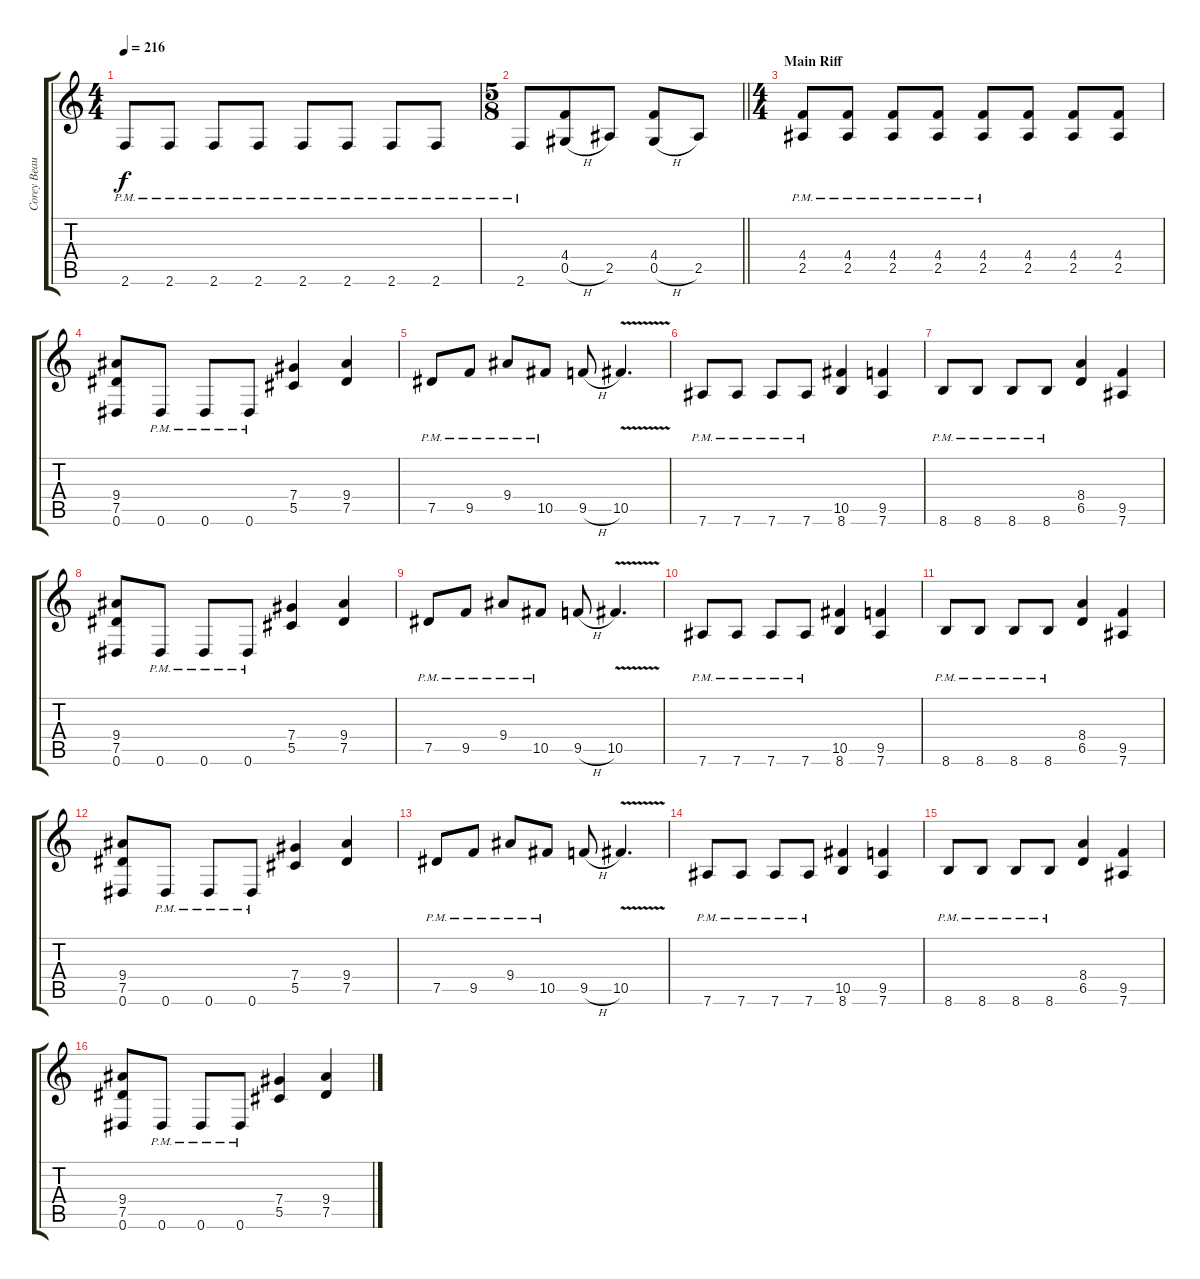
\track ("Corey Beaulieu (lead guitar)" "Corey Beau") {instrument distortionguitar}
\staff {score tabs}
\tuning (Eb4 Bb3 Gb3 Db3 Ab2 Eb2) {hide}
\ts (4 4)
\tempo 216
\clef g2
\ks c
2.6{pm}.8{dy f} 2.6{pm}.8 2.6{pm}.8 2.6{pm}.8 2.6{pm}.8 2.6{pm}.8 2.6{pm}.8 2.6{pm}.8 |
\ts (5 8)
\barLineRight lightlight
2.6{pm}.8 (4.4 0.5{h}).8 2.5.8 (4.4 0.5{h}).8 2.5.8 |
\ts (4 4)
\section ("" "Main Riff")
(4.4{pm} 2.5{pm}).8 (4.4{pm} 2.5{pm}).8 (4.4{pm} 2.5{pm}).8 (4.4{pm} 2.5{pm}).8 (4.4{pm} 2.5{pm}).8 (4.4 2.5).8 (4.4 2.5).8 (4.4 2.5).8 |
(9.4 7.5 0.6).8 0.6{pm}.8 0.6{pm}.8 0.6{pm}.8 (7.4 5.5).4 (9.4 7.5).4 |
7.5{pm}.8 9.5{pm}.8 9.4{pm}.8 10.5{pm}.8 9.5{h}.8 10.5{v}.4{d} |
7.6{pm}.8 7.6{pm}.8 7.6{pm}.8 7.6{pm}.8 (10.5 8.6).4 (9.5 7.6).4 |
8.6{pm}.8 8.6{pm}.8 8.6{pm}.8 8.6{pm}.8 (8.4 6.5).4 (9.5 7.6).4 |
(9.4 7.5 0.6).8 0.6{pm}.8 0.6{pm}.8 0.6{pm}.8 (7.4 5.5).4 (9.4 7.5).4 |
7.5{pm}.8 9.5{pm}.8 9.4{pm}.8 10.5{pm}.8 9.5{h}.8 10.5{v}.4{d} |
7.6{pm}.8 7.6{pm}.8 7.6{pm}.8 7.6{pm}.8 (10.5 8.6).4 (9.5 7.6).4 |
8.6{pm}.8 8.6{pm}.8 8.6{pm}.8 8.6{pm}.8 (8.4 6.5).4 (9.5 7.6).4 |
(9.4 7.5 0.6).8 0.6{pm}.8 0.6{pm}.8 0.6{pm}.8 (7.4 5.5).4 (9.4 7.5).4 |
7.5{pm}.8 9.5{pm}.8 9.4{pm}.8 10.5{pm}.8 9.5{h}.8 10.5{v}.4{d} |
7.6{pm}.8 7.6{pm}.8 7.6{pm}.8 7.6{pm}.8 (10.5 8.6).4 (9.5 7.6).4 |
8.6{pm}.8 8.6{pm}.8 8.6{pm}.8 8.6{pm}.8 (8.4 6.5).4 (9.5 7.6).4 |
(9.4 7.5 0.6).8 0.6{pm}.8 0.6{pm}.8 0.6{pm}.8 (7.4 5.5).4 (9.4 7.5).4
